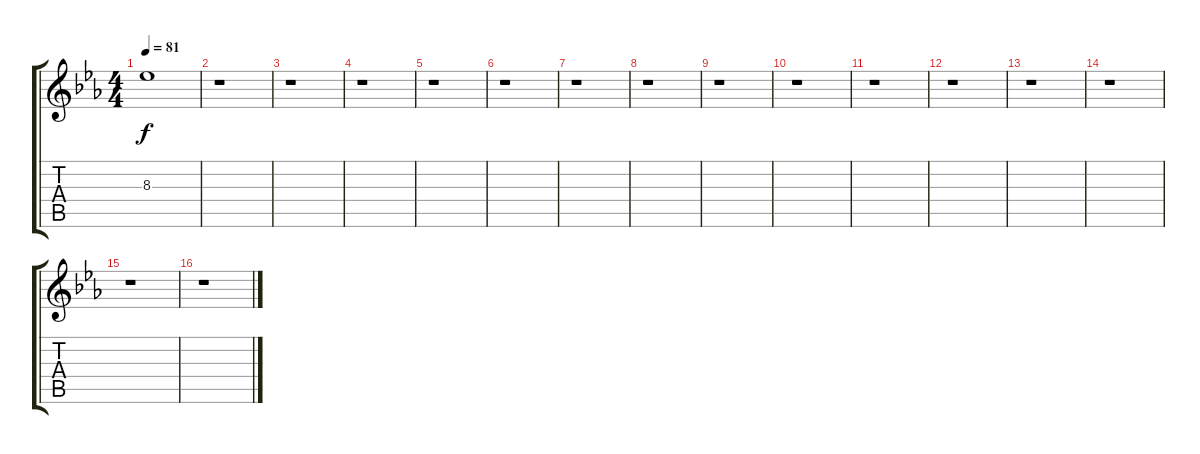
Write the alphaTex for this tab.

\track "" {instrument overdrivenguitar}
\staff {score tabs}
\tuning (E4 B3 G3 D3 A2 E2) {hide}
\ts (4 4)
\tempo 81
\clef g2
\ks eb
8.3{t}.1{dy f} |
r.1 |
r.1 |
r.1 |
r.1 |
r.1 |
r.1 |
r.1 |
r.1 |
r.1 |
r.1 |
r.1 |
r.1 |
r.1 |
r.1 |
r.1
